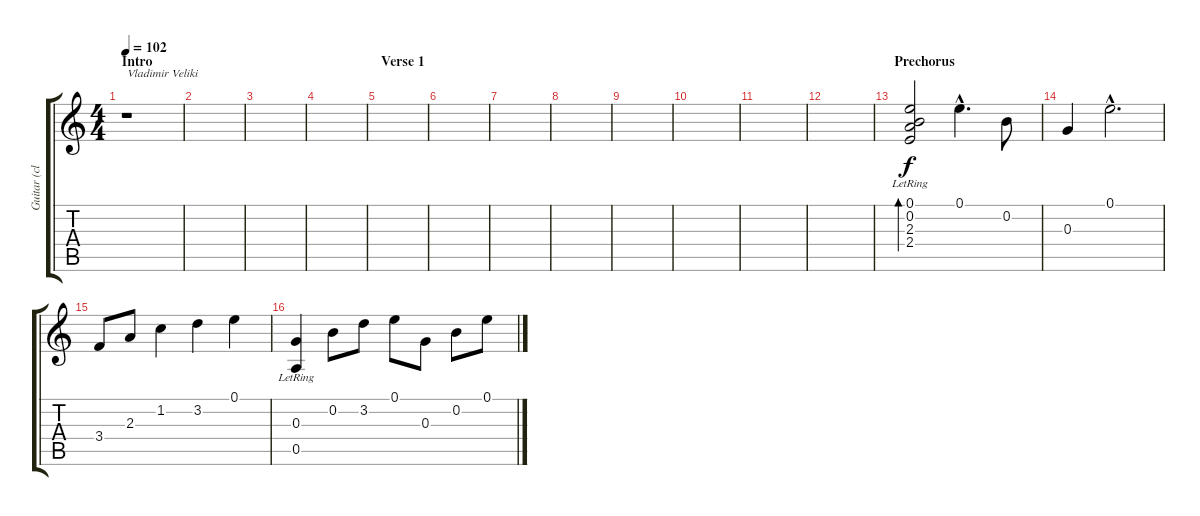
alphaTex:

\track ("Guitar (clean)" "Guitar (cl") {instrument electricguitarclean}
\staff {score tabs}
\tuning (E4 B3 G3 D3 A2 E2) {hide}
\ts (4 4)
\section ("" "Intro")
\tempo 102
\clef g2
\ks c
r.1{txt "Vladimir Veliki" dy f instrument electricguitarclean} |
|
|
|
\section ("" "Verse 1")
|
|
|
|
|
|
|
|
\section ("" "Prechorus")
(0.1{lr} 0.2{lr} 2.3{lr} 2.4{lr}).2{bd 240} 0.1{hac}.4{d} 0.2.8 |
0.3.4 0.1{hac}.2{d} |
3.4.8 2.3.8 1.2.4 3.2.4 0.1.4 |
(0.3{lr} 0.5{lr}).4 0.2.8 3.2.8 0.1.8 0.3.8 0.2.8 0.1.8
